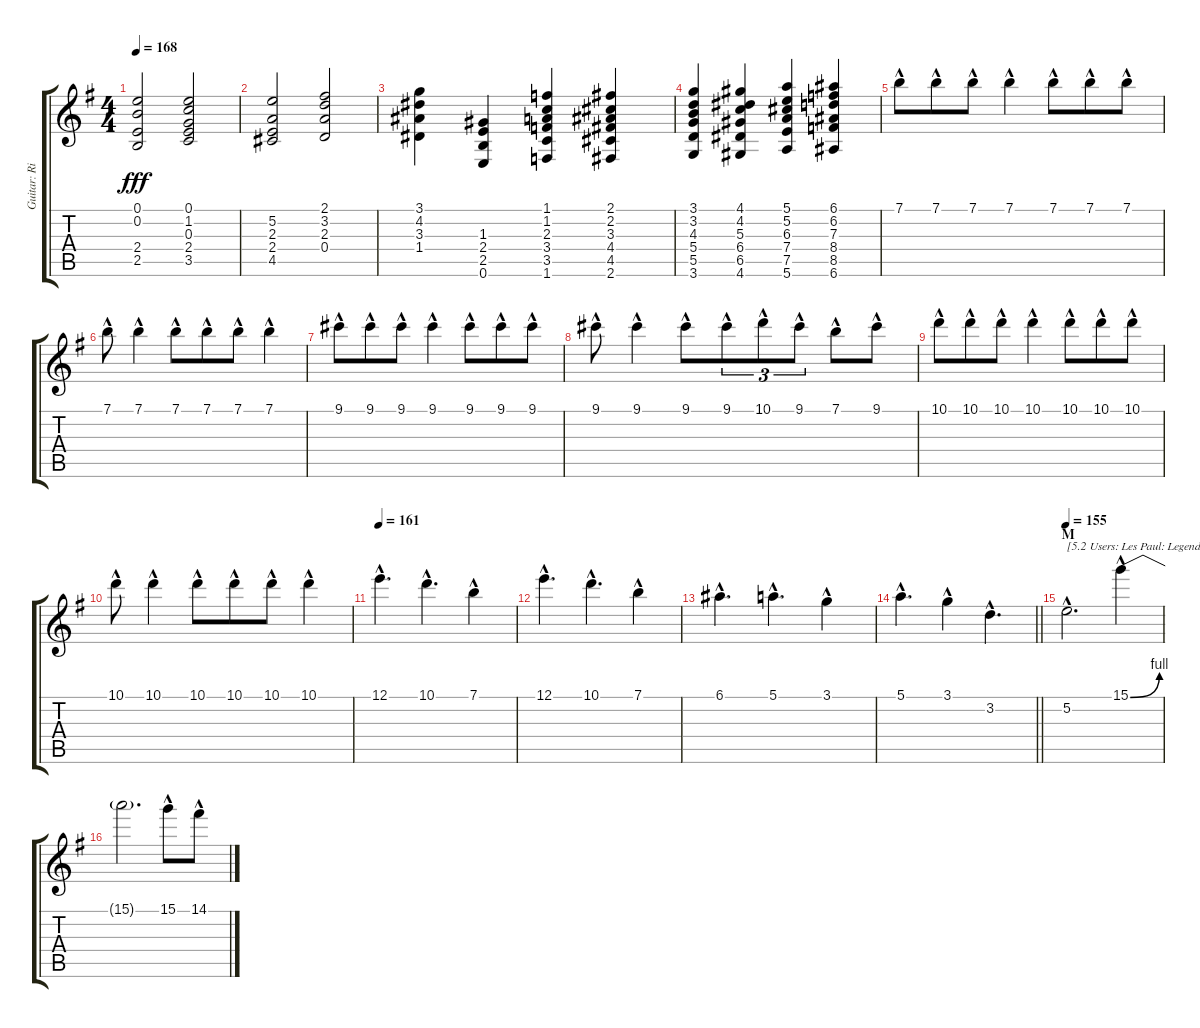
\track ("Guitar: Rik" "Guitar: Ri") {instrument acousticguitarsteel}
\staff {score tabs}
\tuning (E4 B3 G3 D3 A2 E2) {hide}
\ts (4 4)
\tempo 168
\clef g2
\ks g
(0.1 0.2 2.4 2.5).2{dy fff} (0.1 1.2 0.3 2.4 3.5).2 |
(5.2 2.3 2.4 4.5).2 (2.1 3.2 2.3 0.4).2 |
(3.1 4.2 3.3 1.4).4 (1.3 2.4 2.5 0.6).4 (1.1 1.2 2.3 3.4 3.5 1.6).4 (2.1 2.2 3.3 4.4 4.5 2.6).4 |
(3.1 3.2 4.3 5.4 5.5 3.6).4 (4.1 4.2 5.3 6.4 6.5 4.6).4 (5.1 5.2 6.3 7.4 7.5 5.6).4 (6.1 6.2 7.3 8.4 8.5 6.6).4 |
7.1{hac}.8 7.1{hac}.8{beam merge} 7.1{hac}.8 7.1{hac}.4 7.1{hac}.8{beam merge} 7.1{hac}.8 7.1{hac}.8 |
7.1{hac}.8 7.1{hac}.4 7.1{hac}.8{beam merge} 7.1{hac}.8 7.1{hac}.8 7.1{hac}.4 |
9.1{hac}.8 9.1{hac}.8{beam merge} 9.1{hac}.8 9.1{hac}.4 9.1{hac}.8{beam merge} 9.1{hac}.8 9.1{hac}.8 |
9.1{hac}.8 9.1{hac}.4 9.1{hac}.8{beam merge} 9.1{hac}.8{tu (3 2)} 10.1{hac}.8{tu (3 2)} 9.1{hac}.8{tu (3 2)} 7.1{hac}.8 9.1{hac}.8 |
10.1{hac}.8 10.1{hac}.8{beam merge} 10.1{hac}.8 10.1{hac}.4 10.1{hac}.8{beam merge} 10.1{hac}.8 10.1{hac}.8 |
10.1{hac}.8 10.1{hac}.4 10.1{hac}.8{beam merge} 10.1{hac}.8 10.1{hac}.8 10.1{hac}.4 |
\tempo 161
12.1{hac}.4{d} 10.1{hac}.4{d} 7.1{hac}.4 |
12.1{hac}.4{d} 10.1{hac}.4{d} 7.1{hac}.4 |
6.1{hac}.4{d} 5.1{hac}.4{d} 3.1{hac}.4 |
\barLineRight lightlight
5.1{hac}.4{d} 3.1{hac}.4 3.2{hac}.4{d} |
\section ("" "M")
\tempo 155
5.2{hac}.2{d txt "[5.2 Users: Les Paul: Legends: EGM - Brown Sound]" volume 16 instrument overdrivenguitar} 15.1{be (bend 0 0 60 4) hac}.4 |
15.1{t}.2{d} 15.1{hac}.8 14.1{hac}.8
